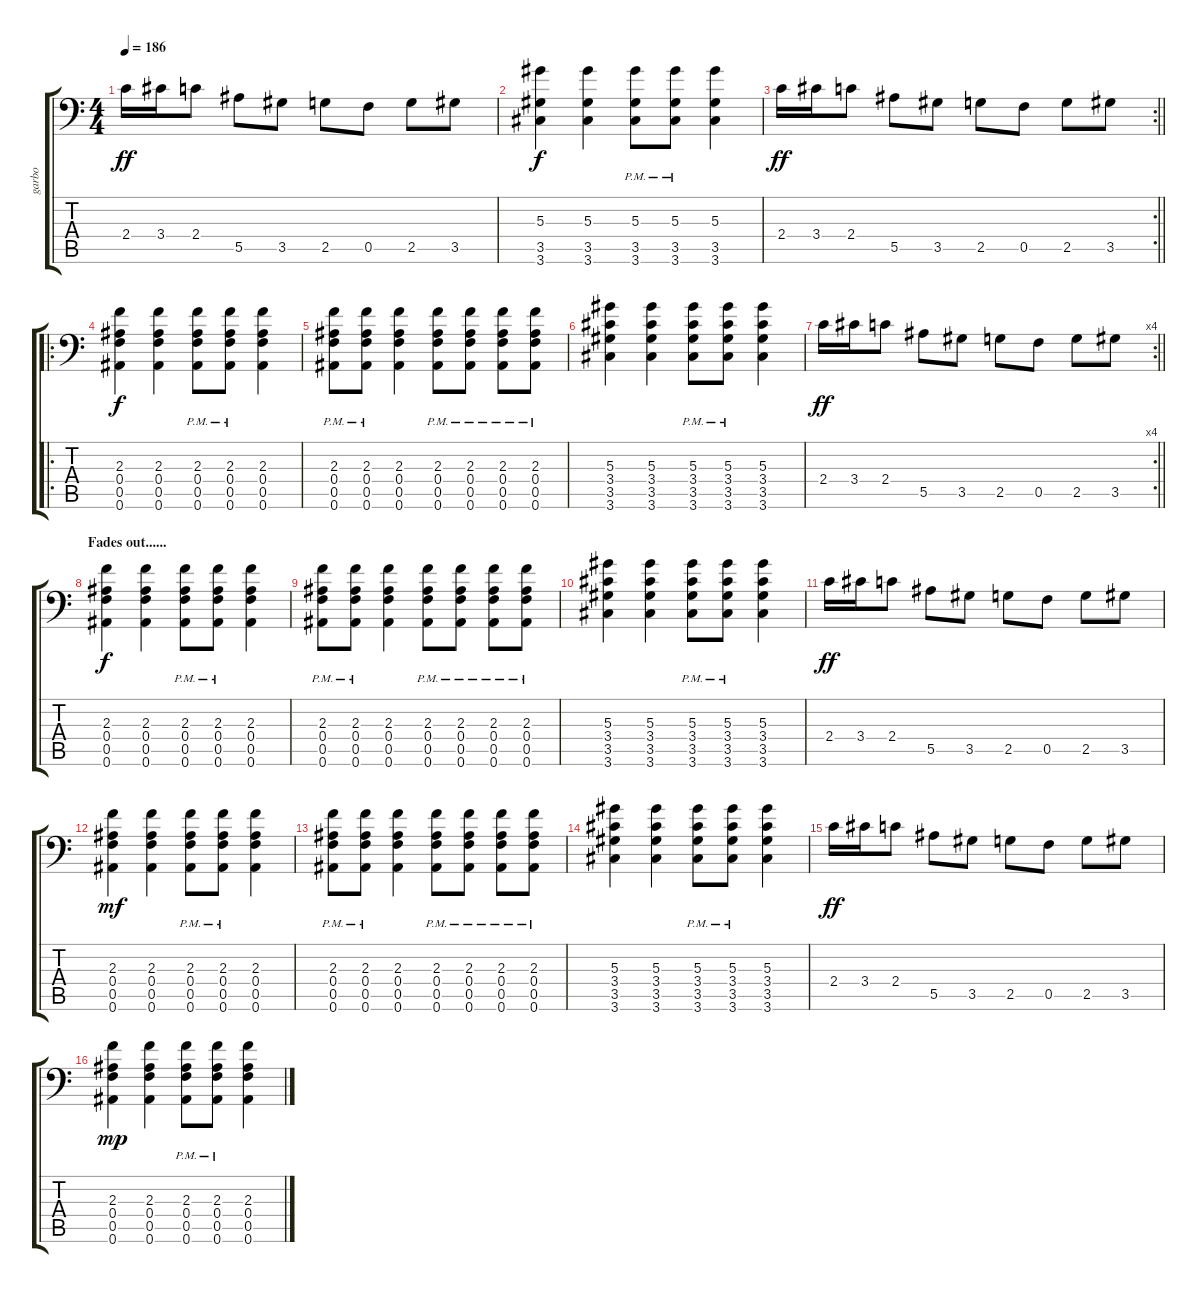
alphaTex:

\track ("garbo" "garbo") {instrument distortionguitar}
\staff {score tabs}
\tuning (C4 G3 Eb3 Bb2 F2 Bb1) {hide}
\ts (4 4)
\tempo 186
\clef f4
\ks c
2.4.16{dy ff} 3.4.16 2.4.8 5.5.8 3.5.8 2.5.8 0.5.8 2.5.8 3.5.8 |
(5.3 3.5 3.6).4{dy f} (5.3 3.5 3.6).4 (5.3{pm} 3.5{pm} 3.6{pm}).8 (5.3{pm} 3.5{pm} 3.6{pm}).8 (5.3 3.5 3.6).4 |
\rc 2
\barLineRight lightlight
2.4.16{dy ff} 3.4.16 2.4.8 5.5.8 3.5.8 2.5.8 0.5.8 2.5.8 3.5.8 |
\ro
(2.3 0.4 0.5 0.6).4{dy f} (2.3 0.4 0.5 0.6).4 (2.3{pm} 0.4{pm} 0.5{pm} 0.6{pm}).8 (2.3{pm} 0.4{pm} 0.5{pm} 0.6{pm}).8 (2.3 0.4 0.5 0.6).4 |
(2.3{pm} 0.4{pm} 0.5{pm} 0.6{pm}).8 (2.3{pm} 0.4{pm} 0.5{pm} 0.6{pm}).8 (2.3 0.4 0.5 0.6).4 (2.3{pm} 0.4{pm} 0.5{pm} 0.6{pm}).8 (2.3{pm} 0.4{pm} 0.5{pm} 0.6{pm}).8 (2.3{pm} 0.4{pm} 0.5{pm} 0.6{pm}).8 (2.3{pm} 0.4{pm} 0.5{pm} 0.6{pm}).8 |
(5.3 3.4 3.5 3.6).4 (5.3 3.4 3.5 3.6).4 (5.3{pm} 3.4{pm} 3.5{pm} 3.6{pm}).8 (5.3{pm} 3.4{pm} 3.5{pm} 3.6{pm}).8 (5.3 3.4 3.5 3.6).4 |
\rc 4
\barLineRight lightlight
2.4.16{dy ff} 3.4.16 2.4.8 5.5.8 3.5.8 2.5.8 0.5.8 2.5.8 3.5.8 |
\section ("" "Fades out......")
(2.3 0.4 0.5 0.6).4{dy f} (2.3 0.4 0.5 0.6).4 (2.3{pm} 0.4{pm} 0.5{pm} 0.6{pm}).8 (2.3{pm} 0.4{pm} 0.5{pm} 0.6{pm}).8 (2.3 0.4 0.5 0.6).4 |
(2.3{pm} 0.4{pm} 0.5{pm} 0.6{pm}).8 (2.3{pm} 0.4{pm} 0.5{pm} 0.6{pm}).8 (2.3 0.4 0.5 0.6).4 (2.3{pm} 0.4{pm} 0.5{pm} 0.6{pm}).8 (2.3{pm} 0.4{pm} 0.5{pm} 0.6{pm}).8 (2.3{pm} 0.4{pm} 0.5{pm} 0.6{pm}).8 (2.3{pm} 0.4{pm} 0.5{pm} 0.6{pm}).8 |
(5.3 3.4 3.5 3.6).4 (5.3 3.4 3.5 3.6).4 (5.3{pm} 3.4{pm} 3.5{pm} 3.6{pm}).8 (5.3{pm} 3.4{pm} 3.5{pm} 3.6{pm}).8 (5.3 3.4 3.5 3.6).4 |
2.4.16{dy ff} 3.4.16 2.4.8 5.5.8 3.5.8 2.5.8 0.5.8 2.5.8 3.5.8 |
(2.3 0.4 0.5 0.6).4{dy mf} (2.3 0.4 0.5 0.6).4 (2.3{pm} 0.4{pm} 0.5{pm} 0.6{pm}).8 (2.3{pm} 0.4{pm} 0.5{pm} 0.6{pm}).8 (2.3 0.4 0.5 0.6).4 |
(2.3{pm} 0.4{pm} 0.5{pm} 0.6{pm}).8 (2.3{pm} 0.4{pm} 0.5{pm} 0.6{pm}).8 (2.3 0.4 0.5 0.6).4 (2.3{pm} 0.4{pm} 0.5{pm} 0.6{pm}).8 (2.3{pm} 0.4{pm} 0.5{pm} 0.6{pm}).8 (2.3{pm} 0.4{pm} 0.5{pm} 0.6{pm}).8 (2.3{pm} 0.4{pm} 0.5{pm} 0.6{pm}).8 |
(5.3 3.4 3.5 3.6).4 (5.3 3.4 3.5 3.6).4 (5.3{pm} 3.4{pm} 3.5{pm} 3.6{pm}).8 (5.3{pm} 3.4{pm} 3.5{pm} 3.6{pm}).8 (5.3 3.4 3.5 3.6).4 |
2.4.16{dy ff} 3.4.16 2.4.8 5.5.8 3.5.8 2.5.8 0.5.8 2.5.8 3.5.8 |
(2.3 0.4 0.5 0.6).4{dy mp} (2.3 0.4 0.5 0.6).4 (2.3{pm} 0.4{pm} 0.5{pm} 0.6{pm}).8 (2.3{pm} 0.4{pm} 0.5{pm} 0.6{pm}).8 (2.3 0.4 0.5 0.6).4
